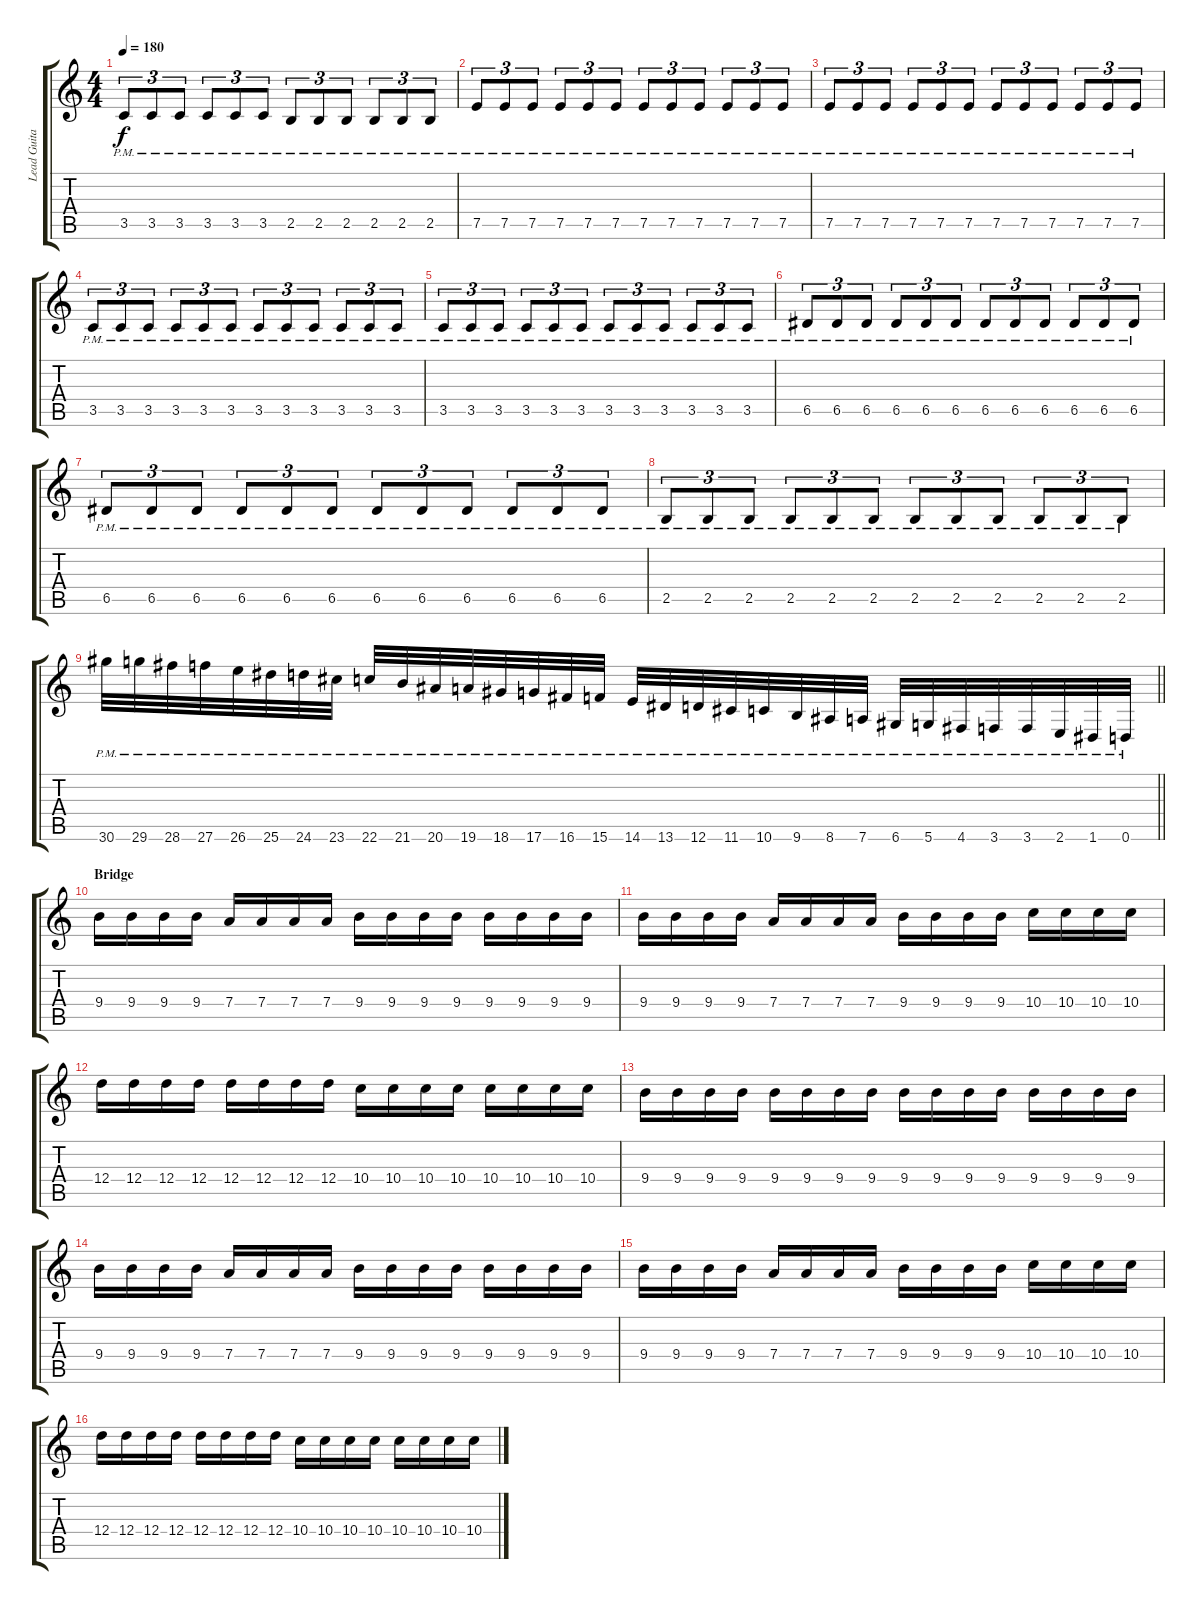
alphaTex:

\track ("Lead Guitar" "Lead Guita") {instrument distortionguitar}
\staff {score tabs}
\tuning (E4 B3 G3 D3 A2 D2) {hide}
\ts (4 4)
\tempo 180
\clef g2
\ks c
3.5{pm}.8{tu (3 2) dy f} 3.5{pm}.8{tu (3 2)} 3.5{pm}.8{tu (3 2)} 3.5{pm}.8{tu (3 2)} 3.5{pm}.8{tu (3 2)} 3.5{pm}.8{tu (3 2)} 2.5{pm}.8{tu (3 2)} 2.5{pm}.8{tu (3 2)} 2.5{pm}.8{tu (3 2)} 2.5{pm}.8{tu (3 2)} 2.5{pm}.8{tu (3 2)} 2.5{pm}.8{tu (3 2)} |
7.5{pm}.8{tu (3 2)} 7.5{pm}.8{tu (3 2)} 7.5{pm}.8{tu (3 2)} 7.5{pm}.8{tu (3 2)} 7.5{pm}.8{tu (3 2)} 7.5{pm}.8{tu (3 2)} 7.5{pm}.8{tu (3 2)} 7.5{pm}.8{tu (3 2)} 7.5{pm}.8{tu (3 2)} 7.5{pm}.8{tu (3 2)} 7.5{pm}.8{tu (3 2)} 7.5{pm}.8{tu (3 2)} |
7.5{pm}.8{tu (3 2)} 7.5{pm}.8{tu (3 2)} 7.5{pm}.8{tu (3 2)} 7.5{pm}.8{tu (3 2)} 7.5{pm}.8{tu (3 2)} 7.5{pm}.8{tu (3 2)} 7.5{pm}.8{tu (3 2)} 7.5{pm}.8{tu (3 2)} 7.5{pm}.8{tu (3 2)} 7.5{pm}.8{tu (3 2)} 7.5{pm}.8{tu (3 2)} 7.5{pm}.8{tu (3 2)} |
3.5{pm}.8{tu (3 2)} 3.5{pm}.8{tu (3 2)} 3.5{pm}.8{tu (3 2)} 3.5{pm}.8{tu (3 2)} 3.5{pm}.8{tu (3 2)} 3.5{pm}.8{tu (3 2)} 3.5{pm}.8{tu (3 2)} 3.5{pm}.8{tu (3 2)} 3.5{pm}.8{tu (3 2)} 3.5{pm}.8{tu (3 2)} 3.5{pm}.8{tu (3 2)} 3.5{pm}.8{tu (3 2)} |
3.5{pm}.8{tu (3 2)} 3.5{pm}.8{tu (3 2)} 3.5{pm}.8{tu (3 2)} 3.5{pm}.8{tu (3 2)} 3.5{pm}.8{tu (3 2)} 3.5{pm}.8{tu (3 2)} 3.5{pm}.8{tu (3 2)} 3.5{pm}.8{tu (3 2)} 3.5{pm}.8{tu (3 2)} 3.5{pm}.8{tu (3 2)} 3.5{pm}.8{tu (3 2)} 3.5{pm}.8{tu (3 2)} |
6.5{pm}.8{tu (3 2)} 6.5{pm}.8{tu (3 2)} 6.5{pm}.8{tu (3 2)} 6.5{pm}.8{tu (3 2)} 6.5{pm}.8{tu (3 2)} 6.5{pm}.8{tu (3 2)} 6.5{pm}.8{tu (3 2)} 6.5{pm}.8{tu (3 2)} 6.5{pm}.8{tu (3 2)} 6.5{pm}.8{tu (3 2)} 6.5{pm}.8{tu (3 2)} 6.5{pm}.8{tu (3 2)} |
6.5{pm}.8{tu (3 2)} 6.5{pm}.8{tu (3 2)} 6.5{pm}.8{tu (3 2)} 6.5{pm}.8{tu (3 2)} 6.5{pm}.8{tu (3 2)} 6.5{pm}.8{tu (3 2)} 6.5{pm}.8{tu (3 2)} 6.5{pm}.8{tu (3 2)} 6.5{pm}.8{tu (3 2)} 6.5{pm}.8{tu (3 2)} 6.5{pm}.8{tu (3 2)} 6.5{pm}.8{tu (3 2)} |
2.5{pm}.8{tu (3 2)} 2.5{pm}.8{tu (3 2)} 2.5{pm}.8{tu (3 2)} 2.5{pm}.8{tu (3 2)} 2.5{pm}.8{tu (3 2)} 2.5{pm}.8{tu (3 2)} 2.5{pm}.8{tu (3 2)} 2.5{pm}.8{tu (3 2)} 2.5{pm}.8{tu (3 2)} 2.5{pm}.8{tu (3 2)} 2.5{pm}.8{tu (3 2)} 2.5{pm}.8{tu (3 2)} |
\barLineRight lightlight
30.6{pm}.32 29.6{pm}.32 28.6{pm}.32 27.6{pm}.32 26.6{pm}.32 25.6{pm}.32 24.6{pm}.32 23.6{pm}.32 22.6{pm}.32 21.6{pm}.32 20.6{pm}.32 19.6{pm}.32 18.6{pm}.32 17.6{pm}.32 16.6{pm}.32 15.6{pm}.32 14.6{pm}.32 13.6{pm}.32 12.6{pm}.32 11.6{pm}.32 10.6{pm}.32 9.6{pm}.32 8.6{pm}.32 7.6{pm}.32 6.6{pm}.32 5.6{pm}.32 4.6{pm}.32 3.6{pm}.32 3.6{pm}.32 2.6{pm}.32 1.6{pm}.32 0.6{pm}.32 |
\section ("" "Bridge")
9.4.16 9.4.16 9.4.16 9.4.16 7.4.16 7.4.16 7.4.16 7.4.16 9.4.16 9.4.16 9.4.16 9.4.16 9.4.16 9.4.16 9.4.16 9.4.16 |
9.4.16 9.4.16 9.4.16 9.4.16 7.4.16 7.4.16 7.4.16 7.4.16 9.4.16 9.4.16 9.4.16 9.4.16 10.4.16 10.4.16 10.4.16 10.4.16 |
12.4.16 12.4.16 12.4.16 12.4.16 12.4.16 12.4.16 12.4.16 12.4.16 10.4.16 10.4.16 10.4.16 10.4.16 10.4.16 10.4.16 10.4.16 10.4.16 |
9.4.16 9.4.16 9.4.16 9.4.16 9.4.16 9.4.16 9.4.16 9.4.16 9.4.16 9.4.16 9.4.16 9.4.16 9.4.16 9.4.16 9.4.16 9.4.16 |
9.4.16 9.4.16 9.4.16 9.4.16 7.4.16 7.4.16 7.4.16 7.4.16 9.4.16 9.4.16 9.4.16 9.4.16 9.4.16 9.4.16 9.4.16 9.4.16 |
9.4.16 9.4.16 9.4.16 9.4.16 7.4.16 7.4.16 7.4.16 7.4.16 9.4.16 9.4.16 9.4.16 9.4.16 10.4.16 10.4.16 10.4.16 10.4.16 |
12.4.16 12.4.16 12.4.16 12.4.16 12.4.16 12.4.16 12.4.16 12.4.16 10.4.16 10.4.16 10.4.16 10.4.16 10.4.16 10.4.16 10.4.16 10.4.16
